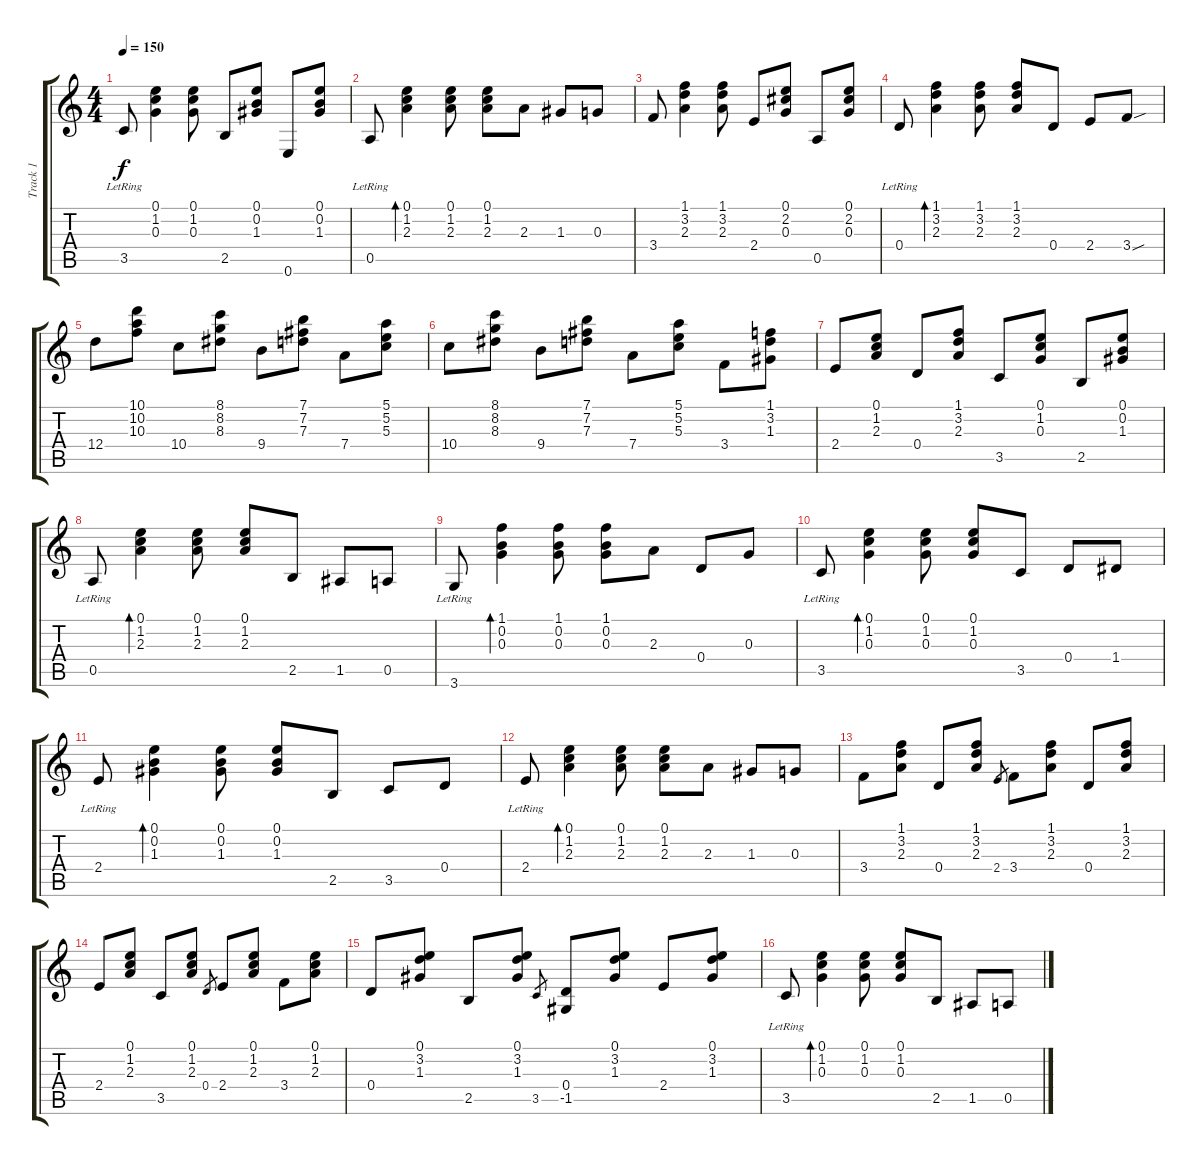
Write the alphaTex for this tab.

\track ("Track 1" "Track 1") {instrument acousticguitarnylon}
\staff {score tabs}
\tuning (E4 B3 G3 D3 A2 E2) {hide}
\ts (4 4)
\tempo 150
\clef g2
\ks c
3.5{lr}.8{dy f} (0.1 1.2 0.3).4 (0.1 1.2 0.3).8 2.5.8 (0.1 0.2 1.3).8 0.6.8 (0.1 0.2 1.3).8 |
0.5{lr}.8 (0.1 1.2 2.3).4{bd 240} (0.1 1.2 2.3).8 (0.1 1.2 2.3).8 2.3.8 1.3.8 0.3.8 |
3.4.8 (1.1 3.2 2.3).4 (1.1 3.2 2.3).8 2.4.8 (0.1 2.2 0.3).8 0.5.8 (0.1 2.2 0.3).8 |
0.4{lr}.8 (1.1 3.2 2.3).4{bd 240} (1.1 3.2 2.3).8 (1.1 3.2 2.3).8 0.4.8 2.4.8 3.4{sou}.8 |
12.4.8 (10.1 10.2 10.3).8 10.4.8 (8.1 8.2 8.3).8 9.4.8 (7.1 7.2 7.3).8 7.4.8 (5.1 5.2 5.3).8 |
10.4.8 (8.1 8.2 8.3).8 9.4.8 (7.1 7.2 7.3).8 7.4.8 (5.1 5.2 5.3).8 3.4.8 (1.1 3.2 1.3).8 |
2.4.8 (0.1 1.2 2.3).8 0.4.8 (1.1 3.2 2.3).8 3.5.8 (0.1 1.2 0.3).8 2.5.8 (0.1 0.2 1.3).8 |
0.5{lr}.8 (0.1 1.2 2.3).4{bd 240} (0.1 1.2 2.3).8 (0.1 1.2 2.3).8 2.5.8 1.5.8 0.5.8 |
3.6{lr}.8 (1.1 0.2 0.3).4{bd 240} (1.1 0.2 0.3).8 (1.1 0.2 0.3).8 2.3.8 0.4.8 0.3.8 |
3.5{lr}.8 (0.1 1.2 0.3).4{bd 240} (0.1 1.2 0.3).8 (0.1 1.2 0.3).8 3.5.8 0.4.8 1.4.8 |
2.4{lr}.8 (0.1 0.2 1.3).4{bd 240} (0.1 0.2 1.3).8 (0.1 0.2 1.3).8 2.5.8 3.5.8 0.4.8 |
2.4{lr}.8 (0.1 1.2 2.3).4{bd 240} (0.1 1.2 2.3).8 (0.1 1.2 2.3).8 2.3.8 1.3.8 0.3.8 |
3.4.8 (1.1 3.2 2.3).8 0.4.8 (1.1 3.2 2.3).8 2.4.8{gr} 3.4.8 (1.1 3.2 2.3).8 0.4.8 (1.1 3.2 2.3).8 |
2.4.8 (0.1 1.2 2.3).8 3.5.8 (0.1 1.2 2.3).8 0.4.8{gr} 2.4.8 (0.1 1.2 2.3).8 3.4.8 (0.1 1.2 2.3).8 |
0.4.8 (0.1 3.2 1.3).8 2.5.8 (0.1 3.2 1.3).8 3.5.8{gr} (0.4 -1.5).8 (0.1 3.2 1.3).8 2.4.8 (0.1 3.2 1.3).8 |
3.5{lr}.8 (0.1 1.2 0.3).4{bd 240} (0.1 1.2 0.3).8 (0.1 1.2 0.3).8 2.5.8 1.5.8 0.5.8
